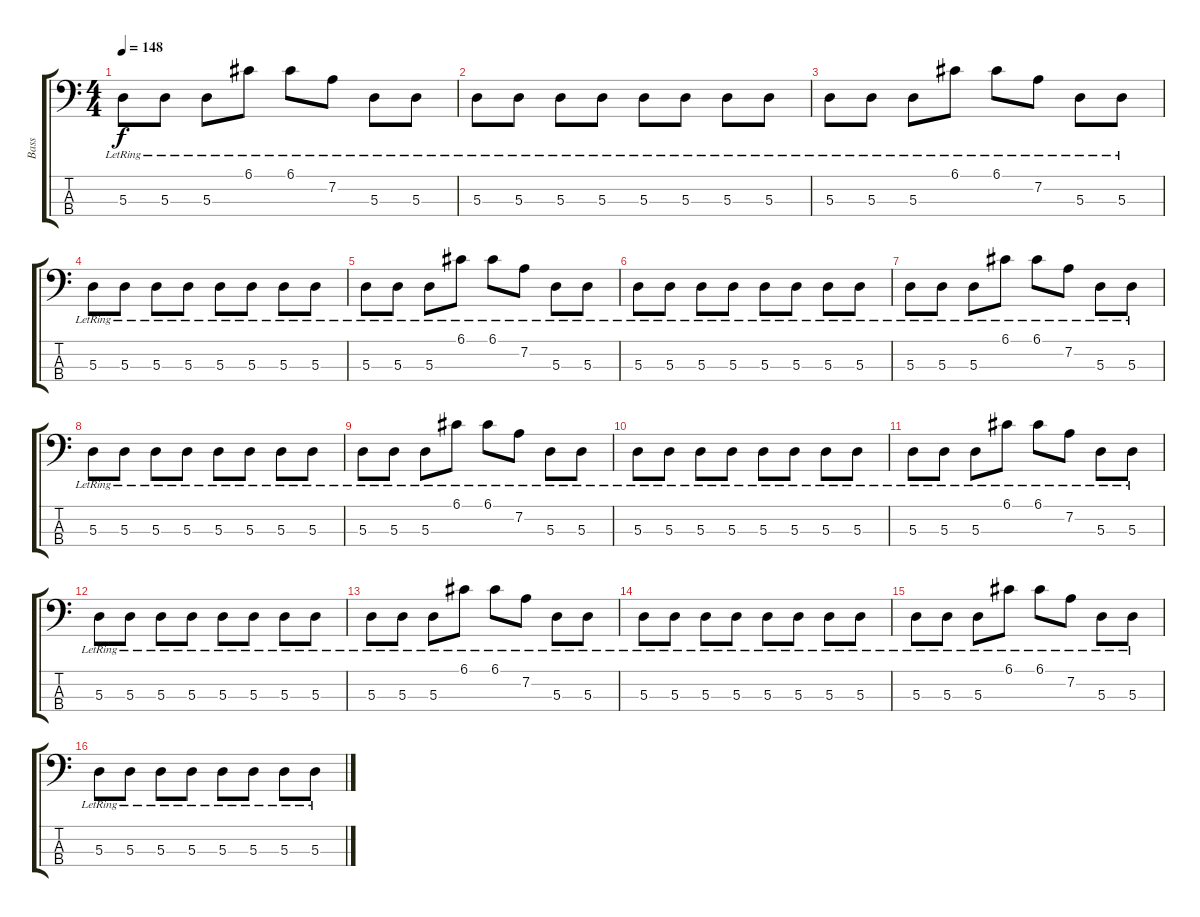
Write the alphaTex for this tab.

\track ("Bass" "Bass") {instrument electricbasspick}
\staff {score tabs}
\tuning (G2 D2 A1 E1) {hide}
\ts (4 4)
\tempo 148
\clef f4
\ks c
5.3{lr}.8{dy f} 5.3{lr}.8 5.3{lr}.8 6.1{lr}.8 6.1{lr}.8 7.2{lr}.8 5.3{lr}.8 5.3{lr}.8 |
5.3{lr}.8 5.3{lr}.8 5.3{lr}.8 5.3{lr}.8 5.3{lr}.8 5.3{lr}.8 5.3{lr}.8 5.3{lr}.8 |
5.3{lr}.8 5.3{lr}.8 5.3{lr}.8 6.1{lr}.8 6.1{lr}.8 7.2{lr}.8 5.3{lr}.8 5.3{lr}.8 |
5.3{lr}.8 5.3{lr}.8 5.3{lr}.8 5.3{lr}.8 5.3{lr}.8 5.3{lr}.8 5.3{lr}.8 5.3{lr}.8 |
5.3{lr}.8 5.3{lr}.8 5.3{lr}.8 6.1{lr}.8 6.1{lr}.8 7.2{lr}.8 5.3{lr}.8 5.3{lr}.8 |
5.3{lr}.8 5.3{lr}.8 5.3{lr}.8 5.3{lr}.8 5.3{lr}.8 5.3{lr}.8 5.3{lr}.8 5.3{lr}.8 |
5.3{lr}.8 5.3{lr}.8 5.3{lr}.8 6.1{lr}.8 6.1{lr}.8 7.2{lr}.8 5.3{lr}.8 5.3{lr}.8 |
5.3{lr}.8 5.3{lr}.8 5.3{lr}.8 5.3{lr}.8 5.3{lr}.8 5.3{lr}.8 5.3{lr}.8 5.3{lr}.8 |
5.3{lr}.8 5.3{lr}.8 5.3{lr}.8 6.1{lr}.8 6.1{lr}.8 7.2{lr}.8 5.3{lr}.8 5.3{lr}.8 |
5.3{lr}.8 5.3{lr}.8 5.3{lr}.8 5.3{lr}.8 5.3{lr}.8 5.3{lr}.8 5.3{lr}.8 5.3{lr}.8 |
5.3{lr}.8 5.3{lr}.8 5.3{lr}.8 6.1{lr}.8 6.1{lr}.8 7.2{lr}.8 5.3{lr}.8 5.3{lr}.8 |
5.3{lr}.8 5.3{lr}.8 5.3{lr}.8 5.3{lr}.8 5.3{lr}.8 5.3{lr}.8 5.3{lr}.8 5.3{lr}.8 |
5.3{lr}.8 5.3{lr}.8 5.3{lr}.8 6.1{lr}.8 6.1{lr}.8 7.2{lr}.8 5.3{lr}.8 5.3{lr}.8 |
5.3{lr}.8 5.3{lr}.8 5.3{lr}.8 5.3{lr}.8 5.3{lr}.8 5.3{lr}.8 5.3{lr}.8 5.3{lr}.8 |
5.3{lr}.8 5.3{lr}.8 5.3{lr}.8 6.1{lr}.8 6.1{lr}.8 7.2{lr}.8 5.3{lr}.8 5.3{lr}.8 |
5.3{lr}.8 5.3{lr}.8 5.3{lr}.8 5.3{lr}.8 5.3{lr}.8 5.3{lr}.8 5.3{lr}.8 5.3{lr}.8
